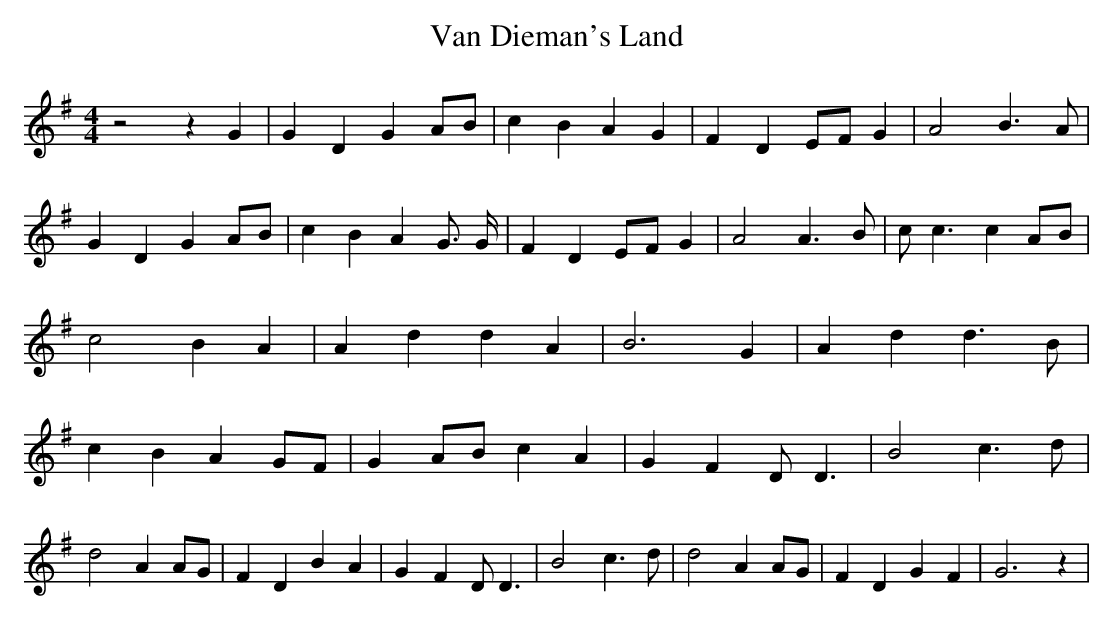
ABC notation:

X:1
T:Van Dieman's Land
M:4/4
L:1/4
K:G
 z2 z G| G D GA/2-B/2| c B A G| F- DE/2-F/2 G| A2 B3/2- A/2| G D GA/2-B/2|\
 c B A G3/4 G/4| F DE/2-F/2 G| A2 A3/2- B/2| c/2 c3/2 cA/2-B/2| c2 B A|\
 A d d A| B3 G| A d d3/2 B/2| c B AG/2-F/2| GA/2-B/2 c A| G- F D/2 D3/2|\
 B2 c3/2 d/2| d2 A A/2G/2| F D B A| G- F D/2 D3/2| B2 c3/2 d/2| d2 A A/2G/2|\
 F D G F| G3 z|
